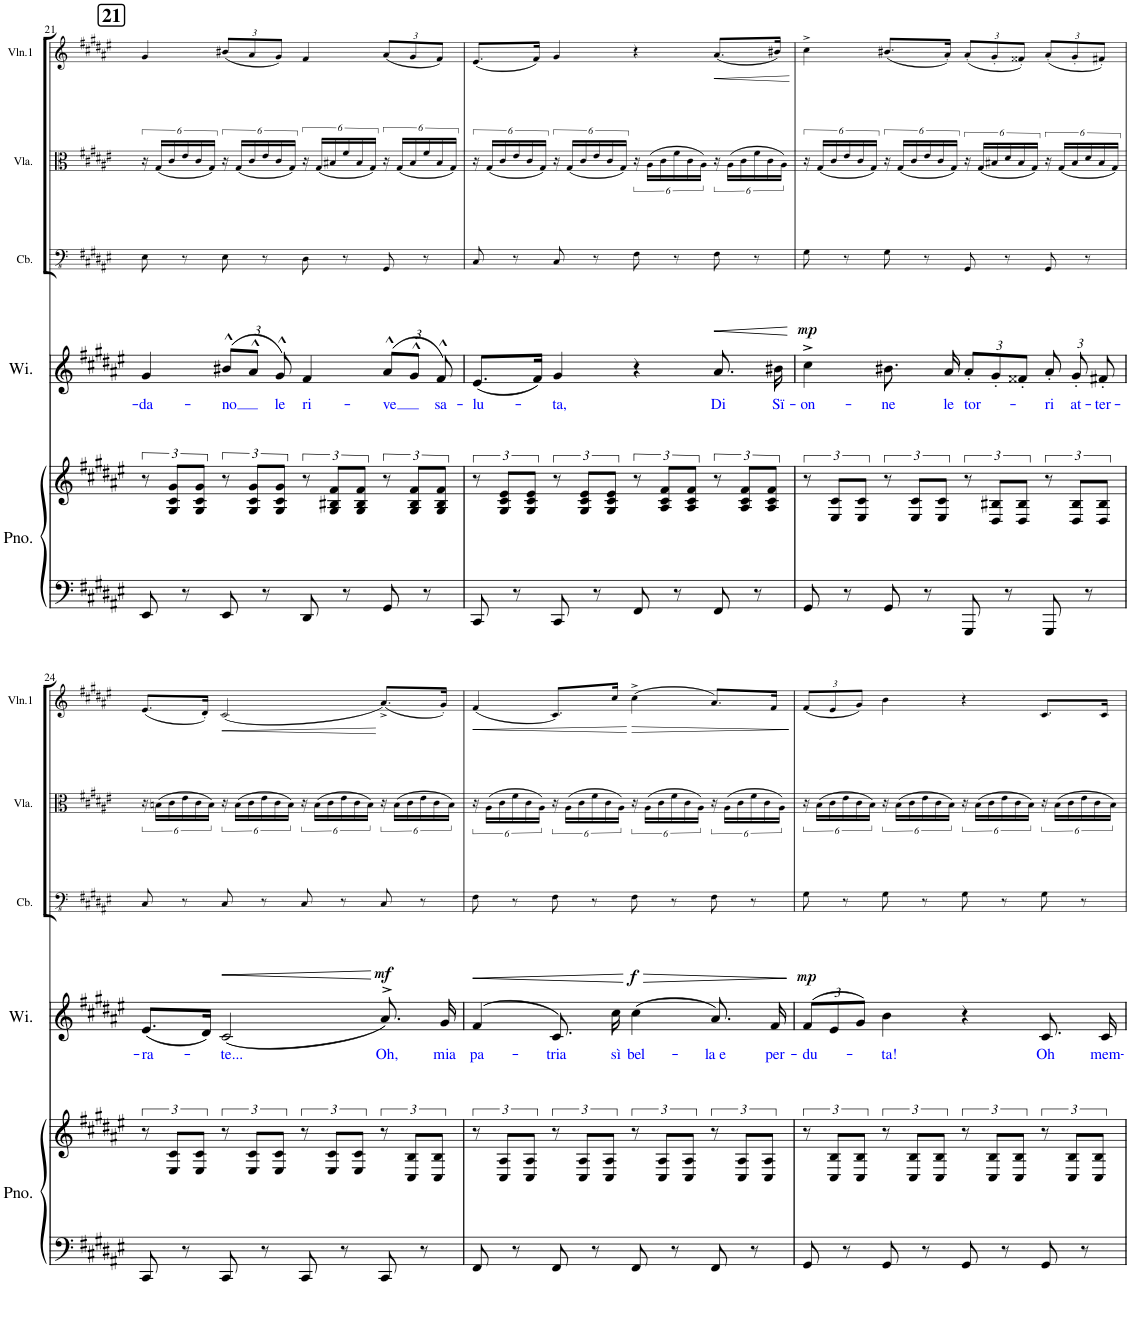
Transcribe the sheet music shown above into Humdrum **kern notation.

**kern	**kern	**kern	**text	**dynam	**kern	**kern	**kern	**dynam
*part5	*part5	*part4	*part4	*part4	*part3	*part2	*part1	*part1
*staff6	*staff5	*staff4	*staff4	*staff4	*staff3	*staff2	*staff1	*staff1
*I"Piano	*	*I"Women	*	*	*I"Contrabass	*I"Viola	*I"Violin 1	*
*I'Pno.	*	*	*	*	*I'Cb.	*I'Vla.	*I'Vln.1	*
!!LO:PB:g=z
*clefF4	*clefG2	*clefG2	*	*	*clefFv4	*clefC3	*clefG2	*
*	*	*	*	*	*Trd7c12	*	*	*
*k[f#c#g#d#a#e#]	*k[f#c#g#d#a#e#]	*k[f#c#g#d#a#e#]	*	*	*k[f#c#g#d#a#e#]	*k[f#c#g#d#a#e#]	*k[f#c#g#d#a#e#]	*
*M4/4	*M4/4	*M4/4	*	*	*M4/4	*M4/4	*M4/4	*
*met(c)	*met(c)	*met(c)	*	*	*met(c)	*met(c)	*met(c)	*
!!LO:REH:place=s1:a:B:cj:fs=14:t=21
=21	=21	=21	=21	=21	=21	=21	=21	=21
!	!	!	!LO:LY:b:color=#0000FF	!	!	!	!	!
8EE#/	12r	4g#/	-da-	.	8EE#\	24r	4g#/	.
.	.	.	.	.	.	(24G#/LL	.	.
.	12G#/ 12c#/ 12g#/L	.	.	.	.	24c#/	.	.
8r	.	.	.	.	8r	24e#/	.	.
.	12G#/ 12c#/ 12g#/J	.	.	.	.	24c#/	.	.
.	.	.	.	.	.	24G#/JJ)	.	.
*	*	*Xbrackettup	*	*	*	*	*	*
!	!	!	!LO:LY:b:color=#0000FF	!	!	!	!	!
*	*	*	*	*	*	*	*Xbrackettup	*
8EE#/	12r	(>12b#X^^/L	-no	.	8EE#\	24r	(12b#X/L	.
.	.	.	.	.	.	(24G#/LL	.	.
.	12G#/ 12c#/ 12g#/L	12a#^^/J	.	.	.	24c#/	12a#/	.
8r	.	.	.	.	8r	24e#/	.	.
!	!	!	!LO:LY:b:color=#0000FF	!	!	!	!	!
.	12G#/ 12c#/ 12g#/J	12g#^^/)	le	.	.	24c#/	12g#/J)	.
.	.	.	.	.	.	24G#/JJ)	.	.
!	!	!	!LO:LY:b:color=#0000FF	!	!	!	!	!
8DD#/	12r	4f#/	ri-	.	8DD#\	24r	4f#/	.
.	.	.	.	.	.	(24G#/LL	.	.
.	12G#/ 12B#X/ 12f#/L	.	.	.	.	24B#X/	.	.
8r	.	.	.	.	8r	24f#/	.	.
.	12G#/ 12B#/ 12f#/J	.	.	.	.	24B#/	.	.
.	.	.	.	.	.	24G#/JJ)	.	.
!	!	!	!LO:LY:b:color=#0000FF	!	!	!	!	!
8GG#/	12r	(>12a#^^/L	-ve	.	8GGG#/	24r	(12a#/L	.
.	.	.	.	.	.	(24G#/LL	.	.
.	12G#/ 12B#/ 12f#/L	12g#^^/J	.	.	.	24B#/	12g#/	.
8r	.	.	.	.	8r	24f#/	.	.
!	!	!	!LO:LY:b:color=#0000FF	!	!	!	!	!
.	12G#/ 12B#/ 12f#/J	12f#^^/)	sa-	.	.	24B#/	12f#/J)	.
.	.	.	.	.	.	24G#/JJ)	.	.
=22	=22	=22	=22	=22	=22	=22	=22	=22
!	!	!	!LO:LY:b:color=#0000FF	!	!	!	!	!
8CC#/	12r	(8.e#/L	-lu-	.	8CC#/	24r	(8.e#/L	.
.	.	.	.	.	.	(24G#/LL	.	.
.	12G#/ 12c#/ 12e#/L	.	.	.	.	24c#/	.	.
8r	.	.	.	.	8r	24e#/	.	.
.	12G#/ 12c#/ 12e#/J	.	.	.	.	24c#/	.	.
.	.	16f#/Jk)	.	.	.	.	16f#/Jk)	.
.	.	.	.	.	.	24G#/JJ)	.	.
!	!	!	!LO:LY:b:color=#0000FF	!	!	!	!	!
8CC#/	12r	4g#/	-ta,	.	8CC#/	24r	4g#/	.
.	.	.	.	.	.	(24G#/LL	.	.
.	12G#/ 12c#/ 12e#/L	.	.	.	.	24c#/	.	.
8r	.	.	.	.	8r	24e#/	.	.
.	12G#/ 12c#/ 12e#/J	.	.	.	.	24c#/	.	.
.	.	.	.	.	.	24G#/JJ)	.	.
8FF#/	12r	4r	.	.	8FF#\	24r	4r	.
.	.	.	.	.	.	(24A#\LL	.	.
.	12A#/ 12c#/ 12f#/L	.	.	.	.	24c#\	.	.
8r	.	.	.	.	8r	24f#\	.	.
.	12A#/ 12c#/ 12f#/J	.	.	.	.	24c#\	.	.
.	.	.	.	.	.	24A#\JJ)	.	.
!	!	!	!LO:LY:b:color=#0000FF	!LO:HP:b	!	!	!	!LO:HP:b
8FF#/	12r	8.a#/	Di	<	8FF#\	24r	(8.a#/L	<
.	.	.	.	.	.	(24A#\LL	.	.
.	12A#/ 12c#/ 12f#/L	.	.	.	.	24c#\	.	.
8r	.	.	.	.	8r	24f#\	.	.
.	12A#/ 12c#/ 12f#/J	.	.	.	.	24c#\	.	.
!	!	!	!LO:LY:b:color=#0000FF	!	!	!	!	!
.	.	16b#X\	Sï-	.	.	.	16b#X/Jk)	.
.	.	.	.	.	.	24A#\JJ)	.	.
.	.	.	.	[	.	.	.	[
=23	=23	=23	=23	=23	=23	=23	=23	=23
!	!	!	!LO:LY:b:color=#0000FF	!LO:DY:a	!	!	!	!
8GG#/	12r	4cc#^\	-on-	mp	8GG#\	24r	4cc#^\	.
.	.	.	.	.	.	(24G#/LL	.	.
.	12E#/ 12c#/L	.	.	.	.	24c#/	.	.
8r	.	.	.	.	8r	24e#/	.	.
.	12E#/ 12c#/J	.	.	.	.	24c#/	.	.
.	.	.	.	.	.	24G#/JJ)	.	.
!	!	!	!LO:LY:b:color=#0000FF	!	!	!	!	!
8GG#/	12r	8.b#X\	-ne	.	8GG#\	24r	(8.b#X/L	.
.	.	.	.	.	.	(24G#/LL	.	.
.	12E#/ 12c#/L	.	.	.	.	24c#/	.	.
8r	.	.	.	.	8r	24e#/	.	.
.	12E#/ 12c#/J	.	.	.	.	24c#/	.	.
!	!	!	!LO:LY:b:color=#0000FF	!	!	!	!	!
.	.	16a#/	le	.	.	.	16a#'/Jk)	.
.	.	.	.	.	.	24G#/JJ)	.	.
!	!	!	!LO:LY:b:color=#0000FF	!	!	!	!	!
8GGG#/	12r	12a#'/L	tor-	.	8GGG#/	24r	(12a#'/L	.
.	.	.	.	.	.	(24G#/LL	.	.
.	12D#/ 12B#X/L	12g#'/	.	.	.	24B#X/	12g#'/	.
8r	.	.	.	.	8r	24d#/	.	.
.	12D#/ 12B#/J	12f##X'/J	.	.	.	24B#/	12f##X'/J)	.
.	.	.	.	.	.	24G#/JJ)	.	.
!	!	!	!LO:LY:b:color=#0000FF	!	!	!	!	!
8GGG#/	12r	12a#'/	-ri	.	8GGG#/	24r	(12a#'/L	.
.	.	.	.	.	.	(24G#/LL	.	.
!	!	!	!LO:LY:b:color=#0000FF	!	!	!	!	!
.	12D#/ 12B#/L	12g#'/	at-	.	.	24B#/	12g#'/	.
8r	.	.	.	.	8r	24d#/	.	.
!	!	!	!LO:LY:b:color=#0000FF	!	!	!	!	!
.	12D#/ 12B#/J	12f#X'/	-ter-	.	.	24B#/	12f#X'/J)	.
.	.	.	.	.	.	24G#/JJ)	.	.
!!LO:LB:g=z
=24	=24	=24	=24	=24	=24	=24	=24	=24
!	!	!	!LO:LY:b:color=#0000FF	!	!	!	!	!
8CC#/	12r	(8.e#/L	-ra-	.	8CC#/	24r	(8.e#/L	.
.	.	.	.	.	.	(24Bn\LL	.	.
.	12E#/ 12c#/L	.	.	.	.	24c#\	.	.
8r	.	.	.	.	8r	24e#\	.	.
.	12E#/ 12c#/J	.	.	.	.	24c#\	.	.
.	.	16d#/Jk)	.	.	.	.	16d#'/Jk)	.
.	.	.	.	.	.	24B\JJ)	.	.
!	!	!	!LO:LY:b:color=#0000FF	!LO:HP:b	!	!	!	!LO:HP:b
8CC#/	12r	(2c#/	-te...	<	8CC#/	24r	(2c#/	<
.	.	.	.	.	.	(24B\LL	.	.
.	12E#/ 12c#/L	.	.	.	.	24c#\	.	.
8r	.	.	.	.	8r	24e#\	.	.
.	12E#/ 12c#/J	.	.	.	.	24c#\	.	.
.	.	.	.	.	.	24B\JJ)	.	.
8CC#/	12r	.	.	.	8CC#/	24r	.	.
.	.	.	.	.	.	(24B\LL	.	.
.	12E#/ 12c#/L	.	.	.	.	24c#\	.	.
8r	.	.	.	.	8r	24e#\	.	.
.	12E#/ 12c#/J	.	.	.	.	24c#\	.	.
.	.	.	.	.	.	24B\JJ)	.	.
!	!	!	!LO:LY:b:color=#0000FF	!LO:DY:n=1:a	!	!	!	!
8CC#/	12r	8.a#^>/)	Oh,	[ mf	8CC#/	24r	(8.a#^/L)	[
.	.	.	.	.	.	(24B\LL	.	.
.	12C#/ 12B/L	.	.	.	.	24c#\	.	.
8r	.	.	.	.	8r	24e#\	.	.
.	12C#/ 12B/J	.	.	.	.	24c#\	.	.
!	!	!	!LO:LY:b:color=#0000FF	!	!	!	!	!
.	.	16g#/	mia	.	.	.	16g#'/Jk)	.
.	.	.	.	.	.	24B\JJ)	.	.
=25	=25	=25	=25	=25	=25	=25	=25	=25
!	!	!	!LO:LY:b:color=#0000FF	!LO:HP:b	!	!	!	!LO:HP:b
8FF#/	12r	(>4f#/	pa-	<	8FF#\	24r	(4f#/	<
.	.	.	.	.	.	(24A#\LL	.	.
.	12C#/ 12A#/L	.	.	.	.	24c#\	.	.
8r	.	.	.	.	8r	24f#\	.	.
.	12C#/ 12A#/J	.	.	.	.	24c#\	.	.
.	.	.	.	.	.	24A#\JJ)	.	.
!	!	!	!LO:LY:b:color=#0000FF	!	!	!	!	!
8FF#/	12r	8.c#/)	-tria	.	8FF#\	24r	8.c#/L)	.
.	.	.	.	.	.	(24A#\LL	.	.
.	12C#/ 12A#/L	.	.	.	.	24c#\	.	.
8r	.	.	.	.	8r	24f#\	.	.
.	12C#/ 12A#/J	.	.	.	.	24c#\	.	.
!	!	!	!LO:LY:b:color=#0000FF	!	!	!	!	!
.	.	16cc#\	sì	.	.	.	16cc#/Jk	.
.	.	.	.	.	.	24A#\JJ)	.	.
!	!	!	!LO:LY:b:color=#0000FF	!LO:HP:n=1:b	!	!	!	!LO:HP:n=1:b
!	!	!	!	!LO:DY:n=1:a	!	!	!	!
8FF#/	12r	(4cc#\	bel-	[ > f	8FF#\	24r	(4cc#^\	[ >
.	.	.	.	.	.	(24A#\LL	.	.
.	12C#/ 12A#/L	.	.	.	.	24c#\	.	.
8r	.	.	.	.	8r	24f#\	.	.
.	12C#/ 12A#/J	.	.	.	.	24c#\	.	.
.	.	.	.	.	.	24A#\JJ)	.	.
!	!	!	!LO:LY:b:color=#0000FF	!	!	!	!	!
8FF#/	12r	8.a#/)	la e	.	8FF#\	24r	8.a#/L)	.
.	.	.	.	.	.	(24A#\LL	.	.
.	12C#/ 12A#/L	.	.	.	.	24c#\	.	.
8r	.	.	.	.	8r	24f#\	.	.
.	12C#/ 12A#/J	.	.	.	.	24c#\	.	.
!	!	!	!LO:LY:b:color=#0000FF	!	!	!	!	!
.	.	16f#/	per-	.	.	.	16f#/Jk	.
.	.	.	.	.	.	24A#\JJ)	.	.
.	.	.	.	]	.	.	.	]
=26	=26	=26	=26	=26	=26	=26	=26	=26
!	!	!	!LO:LY:b:color=#0000FF	!LO:DY:a	!	!	!	!
8GG#/	12r	(>12f#/L	-du-	mp	8GG#\	24r	(12f#/L	.
.	.	.	.	.	.	(24B\LL	.	.
.	12C#/ 12B/L	12e#/	.	.	.	24c#\	12e#/	.
8r	.	.	.	.	8r	24e#\	.	.
.	12C#/ 12B/J	12g#/J)	.	.	.	24c#\	12g#/J)	.
.	.	.	.	.	.	24B\JJ)	.	.
!	!	!	!LO:LY:b:color=#0000FF	!	!	!	!	!
8GG#/	12r	4b\	-ta!	.	8GG#\	24r	4b\	.
.	.	.	.	.	.	(24B\LL	.	.
.	12C#/ 12B/L	.	.	.	.	24c#\	.	.
8r	.	.	.	.	8r	24e#\	.	.
.	12C#/ 12B/J	.	.	.	.	24c#\	.	.
.	.	.	.	.	.	24B\JJ)	.	.
8GG#/	12r	4r	.	.	8GG#\	24r	4r	.
.	.	.	.	.	.	(24B\LL	.	.
.	12C#/ 12B/L	.	.	.	.	24c#\	.	.
8r	.	.	.	.	8r	24e#\	.	.
.	12C#/ 12B/J	.	.	.	.	24c#\	.	.
.	.	.	.	.	.	24B\JJ)	.	.
!	!	!	!LO:LY:b:color=#0000FF	!	!	!	!	!
8GG#/	12r	8.c#/	Oh	.	8GG#\	24r	8.c#/L	.
.	.	.	.	.	.	(24B\LL	.	.
.	12C#/ 12B/L	.	.	.	.	24c#\	.	.
8r	.	.	.	.	8r	24e#\	.	.
.	12C#/ 12B/J	.	.	.	.	24c#\	.	.
!	!	!	!LO:LY:b:color=#0000FF	!	!	!	!	!
.	.	16c#/	mem-	.	.	.	16c#/Jk	.
.	.	.	.	.	.	24B\JJ)	.	.
=	=	=	=	=	=	=	=	=
*-	*-	*-	*-	*-	*-	*-	*-	*-
